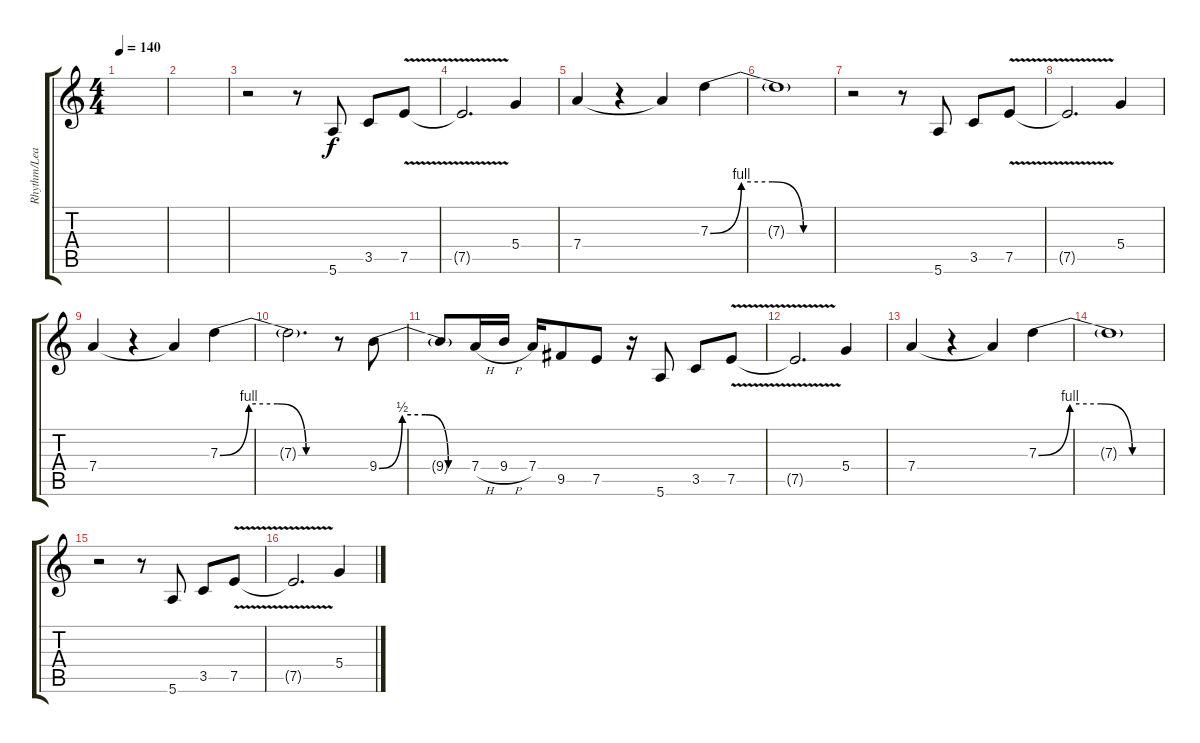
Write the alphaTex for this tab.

\track ("Rhythm/Lead" "Rhythm/Lea") {instrument distortionguitar}
\staff {score tabs}
\tuning (E4 B3 G3 D3 A2 E2) {hide}
\ts (4 4)
\tempo 140
\clef g2
\ks c
|
|
r.2 r.8 5.6.8 3.5.8 7.5{v}.8 |
7.5{t}.2{d} 5.4.4 |
7.4.4 r.4 7.4{t}.4 7.3{be (custom 0 0 15 4 30 4 45 0 60 0)}.4 |
7.3{t}.1 |
r.2 r.8 5.6.8 3.5.8 7.5{v}.8 |
7.5{t}.2{d} 5.4.4 |
7.4.4 r.4 7.4{t}.4 7.3{be (custom 0 0 15 4 30 4 45 0 60 0)}.4 |
7.3{t}.2{d} r.8 9.4{be (custom 0 0 15 2 30 2 45 0 60 0)}.8 |
9.4{t}.8 7.4{h}.16 9.4{h}.16 7.4.16 9.5.8 7.5.8 r.16 5.6.8 3.5.8 7.5{v}.8 |
7.5{t}.2{d} 5.4.4 |
7.4.4 r.4 7.4{t}.4 7.3{be (custom 0 0 15 4 30 4 45 0 60 0)}.4 |
7.3{t}.1 |
r.2 r.8 5.6.8 3.5.8 7.5{v}.8 |
7.5{t}.2{d} 5.4.4
